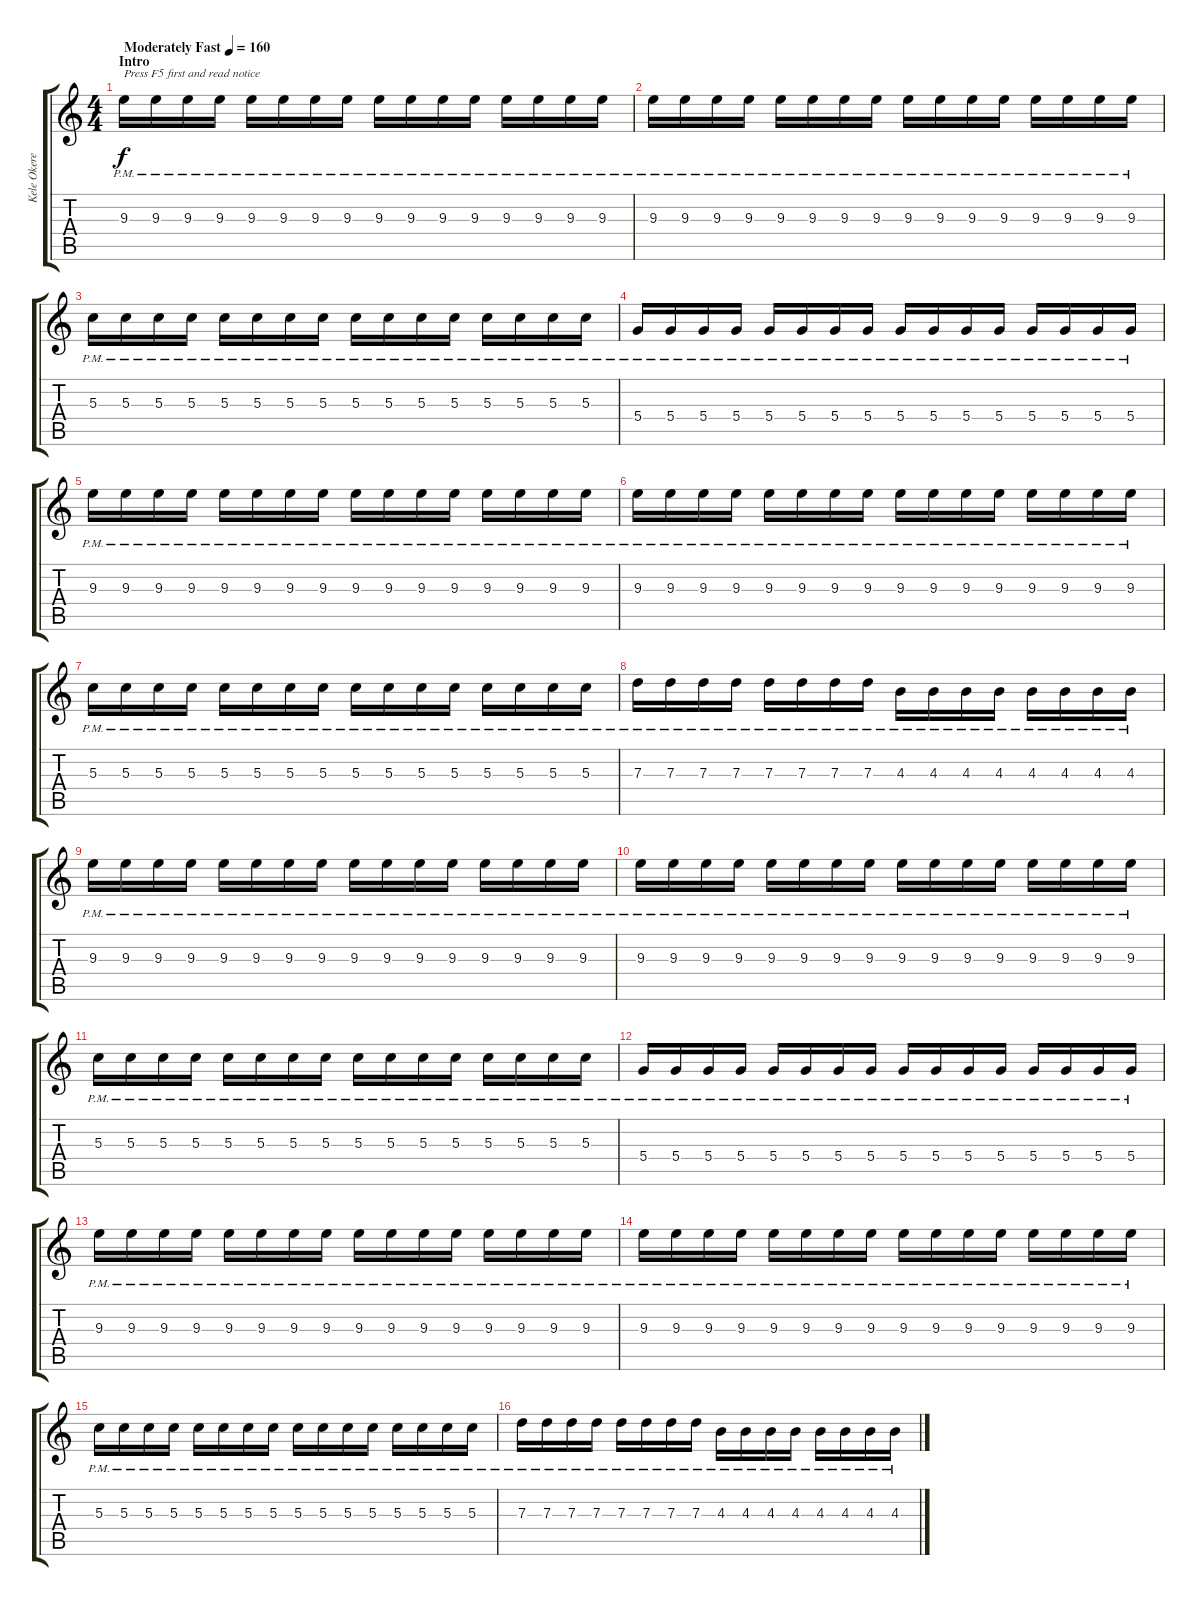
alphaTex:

\track ("Kele Okereke" "Kele Okere") {instrument overdrivenguitar}
\staff {score tabs}
\tuning (E4 B3 G3 D3 A2 E2) {hide}
\ts (4 4)
\section ("" "Intro")
\tempo (160 "Moderately Fast")
\clef g2
\ks c
9.3{pm}.16{txt "Press F5 first and read notice" dy f instrument overdrivenguitar} 9.3{pm}.16 9.3{pm}.16 9.3{pm}.16 9.3{pm}.16 9.3{pm}.16 9.3{pm}.16 9.3{pm}.16 9.3{pm}.16 9.3{pm}.16 9.3{pm}.16 9.3{pm}.16 9.3{pm}.16 9.3{pm}.16 9.3{pm}.16 9.3{pm}.16 |
9.3{pm}.16 9.3{pm}.16 9.3{pm}.16 9.3{pm}.16 9.3{pm}.16 9.3{pm}.16 9.3{pm}.16 9.3{pm}.16 9.3{pm}.16 9.3{pm}.16 9.3{pm}.16 9.3{pm}.16 9.3{pm}.16 9.3{pm}.16 9.3{pm}.16 9.3{pm}.16 |
5.3{pm}.16 5.3{pm}.16 5.3{pm}.16 5.3{pm}.16 5.3{pm}.16 5.3{pm}.16 5.3{pm}.16 5.3{pm}.16 5.3{pm}.16 5.3{pm}.16 5.3{pm}.16 5.3{pm}.16 5.3{pm}.16 5.3{pm}.16 5.3{pm}.16 5.3{pm}.16 |
5.4{pm}.16 5.4{pm}.16 5.4{pm}.16 5.4{pm}.16 5.4{pm}.16 5.4{pm}.16 5.4{pm}.16 5.4{pm}.16 5.4{pm}.16 5.4{pm}.16 5.4{pm}.16 5.4{pm}.16 5.4{pm}.16 5.4{pm}.16 5.4{pm}.16 5.4{pm}.16 |
9.3{pm}.16 9.3{pm}.16 9.3{pm}.16 9.3{pm}.16 9.3{pm}.16 9.3{pm}.16 9.3{pm}.16 9.3{pm}.16 9.3{pm}.16 9.3{pm}.16 9.3{pm}.16 9.3{pm}.16 9.3{pm}.16 9.3{pm}.16 9.3{pm}.16 9.3{pm}.16 |
9.3{pm}.16 9.3{pm}.16 9.3{pm}.16 9.3{pm}.16 9.3{pm}.16 9.3{pm}.16 9.3{pm}.16 9.3{pm}.16 9.3{pm}.16 9.3{pm}.16 9.3{pm}.16 9.3{pm}.16 9.3{pm}.16 9.3{pm}.16 9.3{pm}.16 9.3{pm}.16 |
5.3{pm}.16 5.3{pm}.16 5.3{pm}.16 5.3{pm}.16 5.3{pm}.16 5.3{pm}.16 5.3{pm}.16 5.3{pm}.16 5.3{pm}.16 5.3{pm}.16 5.3{pm}.16 5.3{pm}.16 5.3{pm}.16 5.3{pm}.16 5.3{pm}.16 5.3{pm}.16 |
7.3{pm}.16 7.3{pm}.16 7.3{pm}.16 7.3{pm}.16 7.3{pm}.16 7.3{pm}.16 7.3{pm}.16 7.3{pm}.16 4.3{pm}.16 4.3{pm}.16 4.3{pm}.16 4.3{pm}.16 4.3{pm}.16 4.3{pm}.16 4.3{pm}.16 4.3{pm}.16 |
9.3{pm}.16 9.3{pm}.16 9.3{pm}.16 9.3{pm}.16 9.3{pm}.16 9.3{pm}.16 9.3{pm}.16 9.3{pm}.16 9.3{pm}.16 9.3{pm}.16 9.3{pm}.16 9.3{pm}.16 9.3{pm}.16 9.3{pm}.16 9.3{pm}.16 9.3{pm}.16 |
9.3{pm}.16 9.3{pm}.16 9.3{pm}.16 9.3{pm}.16 9.3{pm}.16 9.3{pm}.16 9.3{pm}.16 9.3{pm}.16 9.3{pm}.16 9.3{pm}.16 9.3{pm}.16 9.3{pm}.16 9.3{pm}.16 9.3{pm}.16 9.3{pm}.16 9.3{pm}.16 |
5.3{pm}.16 5.3{pm}.16 5.3{pm}.16 5.3{pm}.16 5.3{pm}.16 5.3{pm}.16 5.3{pm}.16 5.3{pm}.16 5.3{pm}.16 5.3{pm}.16 5.3{pm}.16 5.3{pm}.16 5.3{pm}.16 5.3{pm}.16 5.3{pm}.16 5.3{pm}.16 |
5.4{pm}.16 5.4{pm}.16 5.4{pm}.16 5.4{pm}.16 5.4{pm}.16 5.4{pm}.16 5.4{pm}.16 5.4{pm}.16 5.4{pm}.16 5.4{pm}.16 5.4{pm}.16 5.4{pm}.16 5.4{pm}.16 5.4{pm}.16 5.4{pm}.16 5.4{pm}.16 |
9.3{pm}.16 9.3{pm}.16 9.3{pm}.16 9.3{pm}.16 9.3{pm}.16 9.3{pm}.16 9.3{pm}.16 9.3{pm}.16 9.3{pm}.16 9.3{pm}.16 9.3{pm}.16 9.3{pm}.16 9.3{pm}.16 9.3{pm}.16 9.3{pm}.16 9.3{pm}.16 |
9.3{pm}.16 9.3{pm}.16 9.3{pm}.16 9.3{pm}.16 9.3{pm}.16 9.3{pm}.16 9.3{pm}.16 9.3{pm}.16 9.3{pm}.16 9.3{pm}.16 9.3{pm}.16 9.3{pm}.16 9.3{pm}.16 9.3{pm}.16 9.3{pm}.16 9.3{pm}.16 |
5.3{pm}.16 5.3{pm}.16 5.3{pm}.16 5.3{pm}.16 5.3{pm}.16 5.3{pm}.16 5.3{pm}.16 5.3{pm}.16 5.3{pm}.16 5.3{pm}.16 5.3{pm}.16 5.3{pm}.16 5.3{pm}.16 5.3{pm}.16 5.3{pm}.16 5.3{pm}.16 |
7.3{pm}.16 7.3{pm}.16 7.3{pm}.16 7.3{pm}.16 7.3{pm}.16 7.3{pm}.16 7.3{pm}.16 7.3{pm}.16 4.3{pm}.16 4.3{pm}.16 4.3{pm}.16 4.3{pm}.16 4.3{pm}.16 4.3{pm}.16 4.3{pm}.16 4.3{pm}.16
